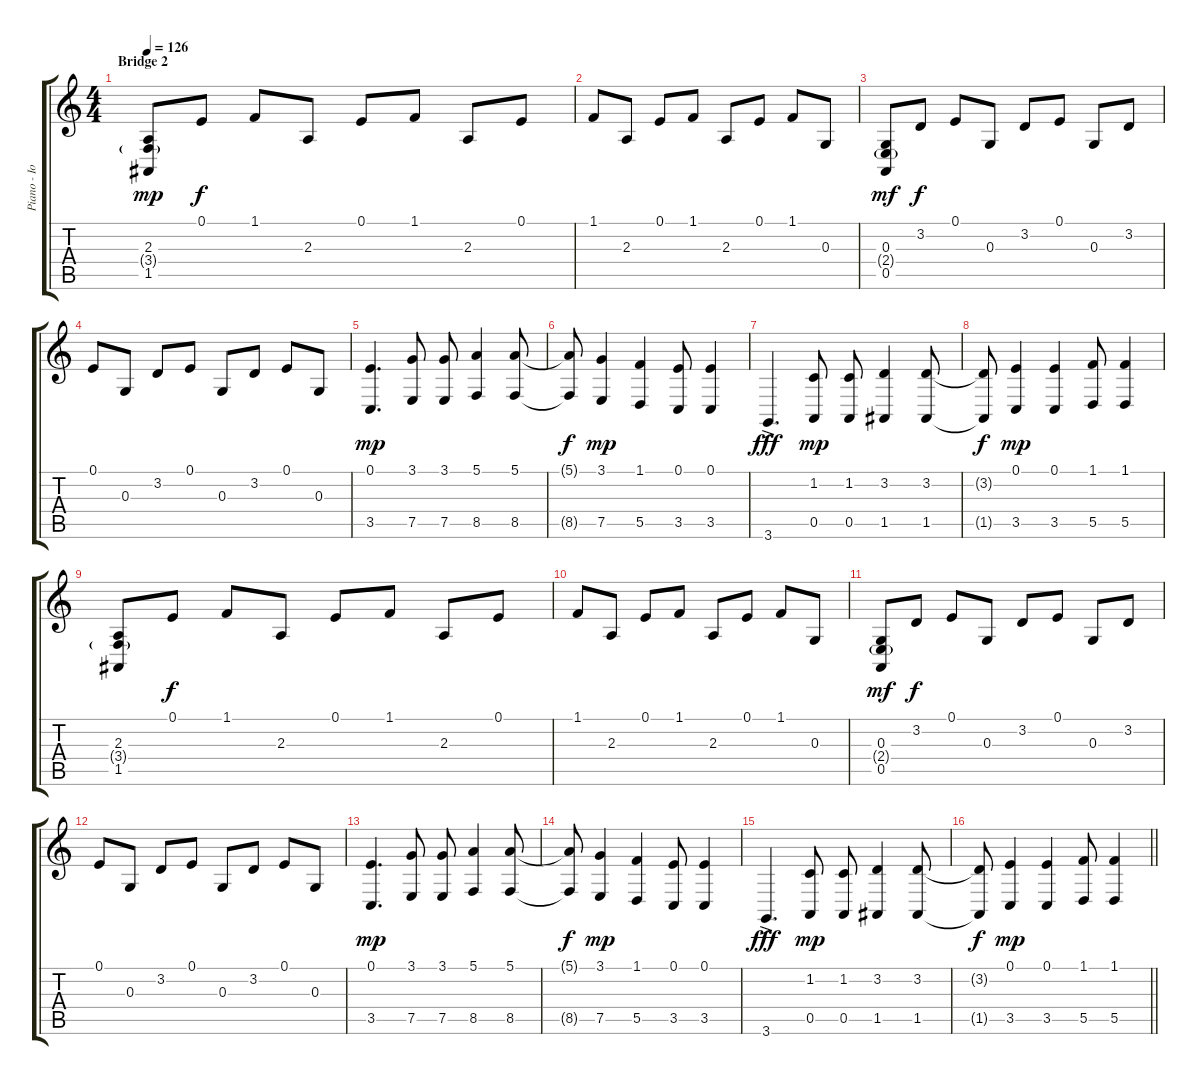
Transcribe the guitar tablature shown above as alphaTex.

\track ("Piano - Ioanna" "Piano - Io") {instrument acousticgrandpiano}
\staff {score tabs}
\tuning (E4 B3 G3 D3 A2 E2) {hide}
\ts (4 4)
\section ("" "Bridge 2")
\tempo 126
\clef g2
\ks c
(2.3 3.4{g} 1.5).8{dy mp} 0.1.8{dy f} 1.1.8 2.3.8 0.1.8 1.1.8 2.3.8 0.1.8 |
1.1.8 2.3.8 0.1.8 1.1.8 2.3.8 0.1.8 1.1.8 0.3.8 |
(0.3 2.4{g} 0.5).8{dy mf} 3.2.8{dy f} 0.1.8 0.3.8 3.2.8 0.1.8 0.3.8 3.2.8 |
0.1.8 0.3.8 3.2.8 0.1.8 0.3.8 3.2.8 0.1.8 0.3.8 |
(0.1 3.5).4{d dy mp} (3.1 7.5).8 (3.1 7.5).8 (5.1 8.5).4 (5.1 8.5).8 |
(5.1{t} 8.5{t}).8{dy f} (3.1 7.5).4{dy mp} (1.1 5.5).4 (0.1 3.5).8 (0.1 3.5).4 |
3.6{ac}.4{d dy fff} (1.2 0.5).8{dy mp} (1.2 0.5).8 (3.2 1.5).4 (3.2 1.5).8 |
(3.2{t} 1.5{t}).8{dy f} (0.1 3.5).4{dy mp} (0.1 3.5).4 (1.1 5.5).8 (1.1 5.5).4 |
(2.3 3.4{g} 1.5).8 0.1.8{dy f} 1.1.8 2.3.8 0.1.8 1.1.8 2.3.8 0.1.8 |
1.1.8 2.3.8 0.1.8 1.1.8 2.3.8 0.1.8 1.1.8 0.3.8 |
(0.3 2.4{g} 0.5).8{dy mf} 3.2.8{dy f} 0.1.8 0.3.8 3.2.8 0.1.8 0.3.8 3.2.8 |
0.1.8 0.3.8 3.2.8 0.1.8 0.3.8 3.2.8 0.1.8 0.3.8 |
(0.1 3.5).4{d dy mp} (3.1 7.5).8 (3.1 7.5).8 (5.1 8.5).4 (5.1 8.5).8 |
(5.1{t} 8.5{t}).8{dy f} (3.1 7.5).4{dy mp} (1.1 5.5).4 (0.1 3.5).8 (0.1 3.5).4 |
3.6{ac}.4{d dy fff} (1.2 0.5).8{dy mp} (1.2 0.5).8 (3.2 1.5).4 (3.2 1.5).8 |
\barLineRight lightlight
(3.2{t} 1.5{t}).8{dy f} (0.1 3.5).4{dy mp} (0.1 3.5).4 (1.1 5.5).8 (1.1 5.5).4
